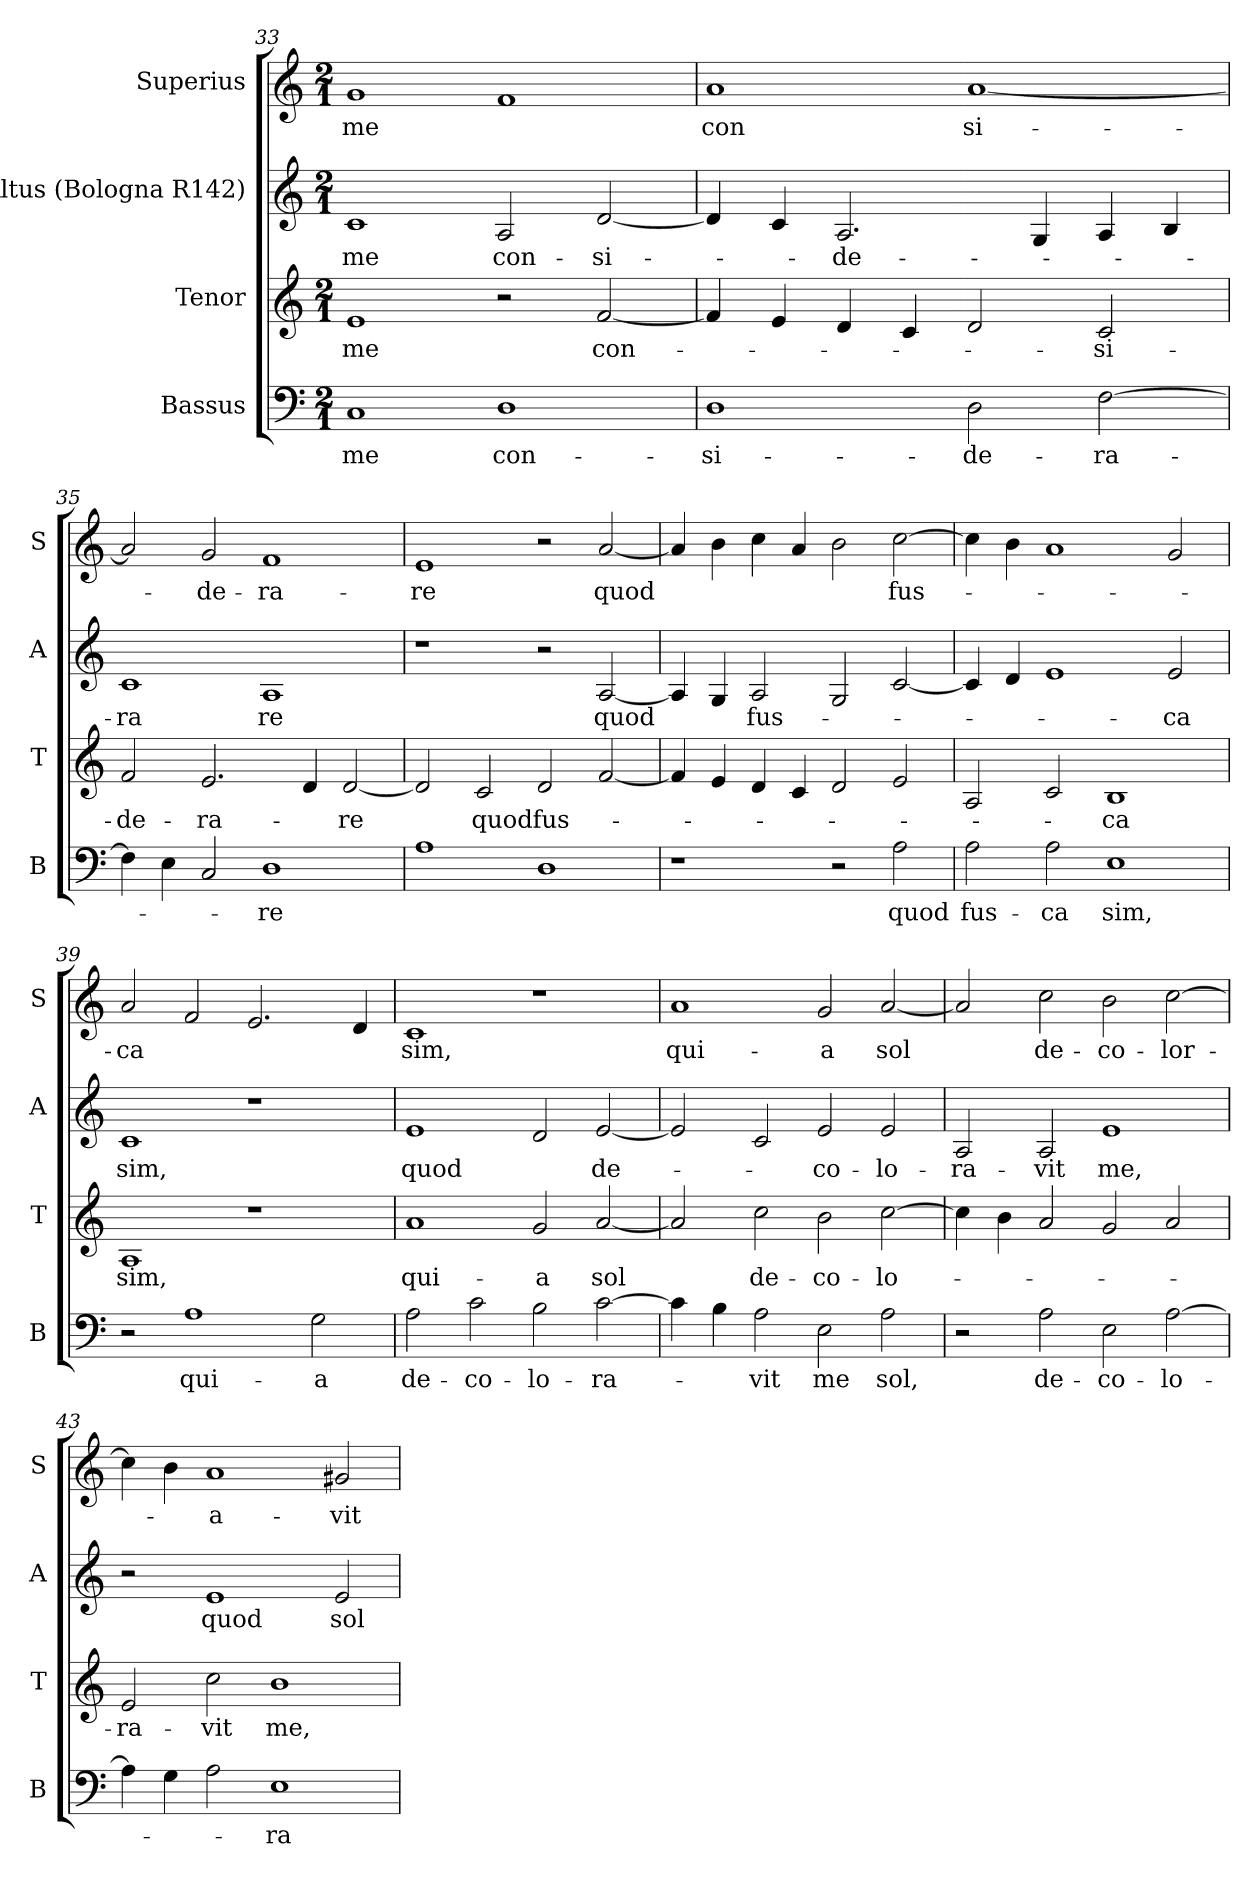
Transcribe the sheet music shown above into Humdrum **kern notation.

**kern	**text	**kern	**text	**kern	**text	**kern	**text
*part4	*part4	*part3	*part3	*part2	*part2	*part1	*part1
*staff4	*staff4	*staff3	*staff3	*staff2	*staff2	*staff1	*staff1
*I"Bassus	*	*I"Tenor	*	*I"Altus (Bologna R142)	*	*I"Superius	*
*I'B	*	*I'T	*	*I'A	*	*I'S	*
*clefF4	*	*clefG2	*	*clefG2	*	*clefG2	*
*k[]	*	*k[]	*	*k[]	*	*k[]	*
*C:	*	*C:	*	*C:	*	*C:	*
*M2/1	*	*M2/1	*	*M2/1	*	*M2/1	*
=33	=33	=33	=33	=33	=33	=33	=33
1C	me	1e	me	1c	me	1g	me
1D	con-	2r	.	2A	con-	1f	.
.	.	[2f	con-	[2d	-si-	.	.
=34	=34	=34	=34	=34	=34	=34	=34
1D	-si-	4f]	.	4d]	.	1a	con
.	.	4e	.	4c	.	.	.
.	.	4d	.	2.A	-de-	.	.
.	.	4c	.	.	.	.	.
2D	-de-	2d	.	.	.	[1a	si-
.	.	.	.	4G	.	.	.
[2F	-ra-	2c	-si-	4A	.	.	.
.	.	.	.	4B	.	.	.
=35	=35	=35	=35	=35	=35	=35	=35
4F]	.	2f	-de-	1c	-ra	2a]	.
4E	.	.	.	.	.	.	.
2C	.	2.e	-ra-	.	.	2g	-de-
1D	-re	.	.	1A	re	1f	-ra-
.	.	4d	.	.	.	.	.
.	.	[2d	-re	.	.	.	.
=36	=36	=36	=36	=36	=36	=36	=36
1A	.	2d]	.	1r	.	1e	-re
.	.	2c	quod	.	.	.	.
1D	.	2d	fus-	2r	.	2r	.
.	.	[2f	.	[2A	quod	[2a	quod
=37	=37	=37	=37	=37	=37	=37	=37
1r	.	4f]	.	4A]	.	4a]	.
.	.	4e	.	4G	.	4b	.
.	.	4d	.	2A	fus-	4cc	.
.	.	4c	.	.	.	4a	.
2r	.	2d	.	2G	.	2b	.
2A	quod	2e	.	[2c	.	[2cc	fus-
=38	=38	=38	=38	=38	=38	=38	=38
2A	fus-	2A	.	4c]	.	4cc]	.
.	.	.	.	4d	.	4b	.
2A	-ca	2c	.	1e	.	1a	.
1E	sim,	1B	-ca	.	.	.	.
.	.	.	.	2e	-ca	2g	.
=39	=39	=39	=39	=39	=39	=39	=39
2r	.	1A	sim,	1c	sim,	2a	-ca
1A	qui-	.	.	.	.	2f	.
.	.	1r	.	1r	.	2.e	.
2G	-a	.	.	.	.	.	.
.	.	.	.	.	.	4d	.
=40	=40	=40	=40	=40	=40	=40	=40
2A	de-	1a	qui-	1e	quod	1c	sim,
2c	-co-	.	.	.	.	.	.
2B	-lo-	2g	-a	2d	.	1r	.
[2c	-ra-	[2a	sol	[2e	de-	.	.
=41	=41	=41	=41	=41	=41	=41	=41
4c]	.	2a]	.	2e]	.	1a	qui-
4B	.	.	.	.	.	.	.
2A	-vit	2cc	de-	2c	.	.	.
2E	me	2b	-co-	2e	-co-	2g	-a
2A	sol,	[2cc	-lo-	2e	-lo-	[2a	sol
=42	=42	=42	=42	=42	=42	=42	=42
2r	.	4cc]	.	2A	-ra-	2a]	.
.	.	4b	.	.	.	.	.
2A	de-	2a	.	2A	-vit	2cc	de-
2E	-co-	2g	.	1e	me,	2b	-co-
[2A	-lo-	2a	.	.	.	[2cc	-lor-
=43	=43	=43	=43	=43	=43	=43	=43
4A]	.	2e	-ra-	2r	.	4cc]	.
4G	.	.	.	.	.	4b	.
2A	.	2cc	-vit	1e	quod	1a	-a-
1E	-ra-	1b	me,	.	.	.	.
.	.	.	.	2e	sol	2g#X	-vit
=	=	=	=	=	=	=	=
*-	*-	*-	*-	*-	*-	*-	*-
